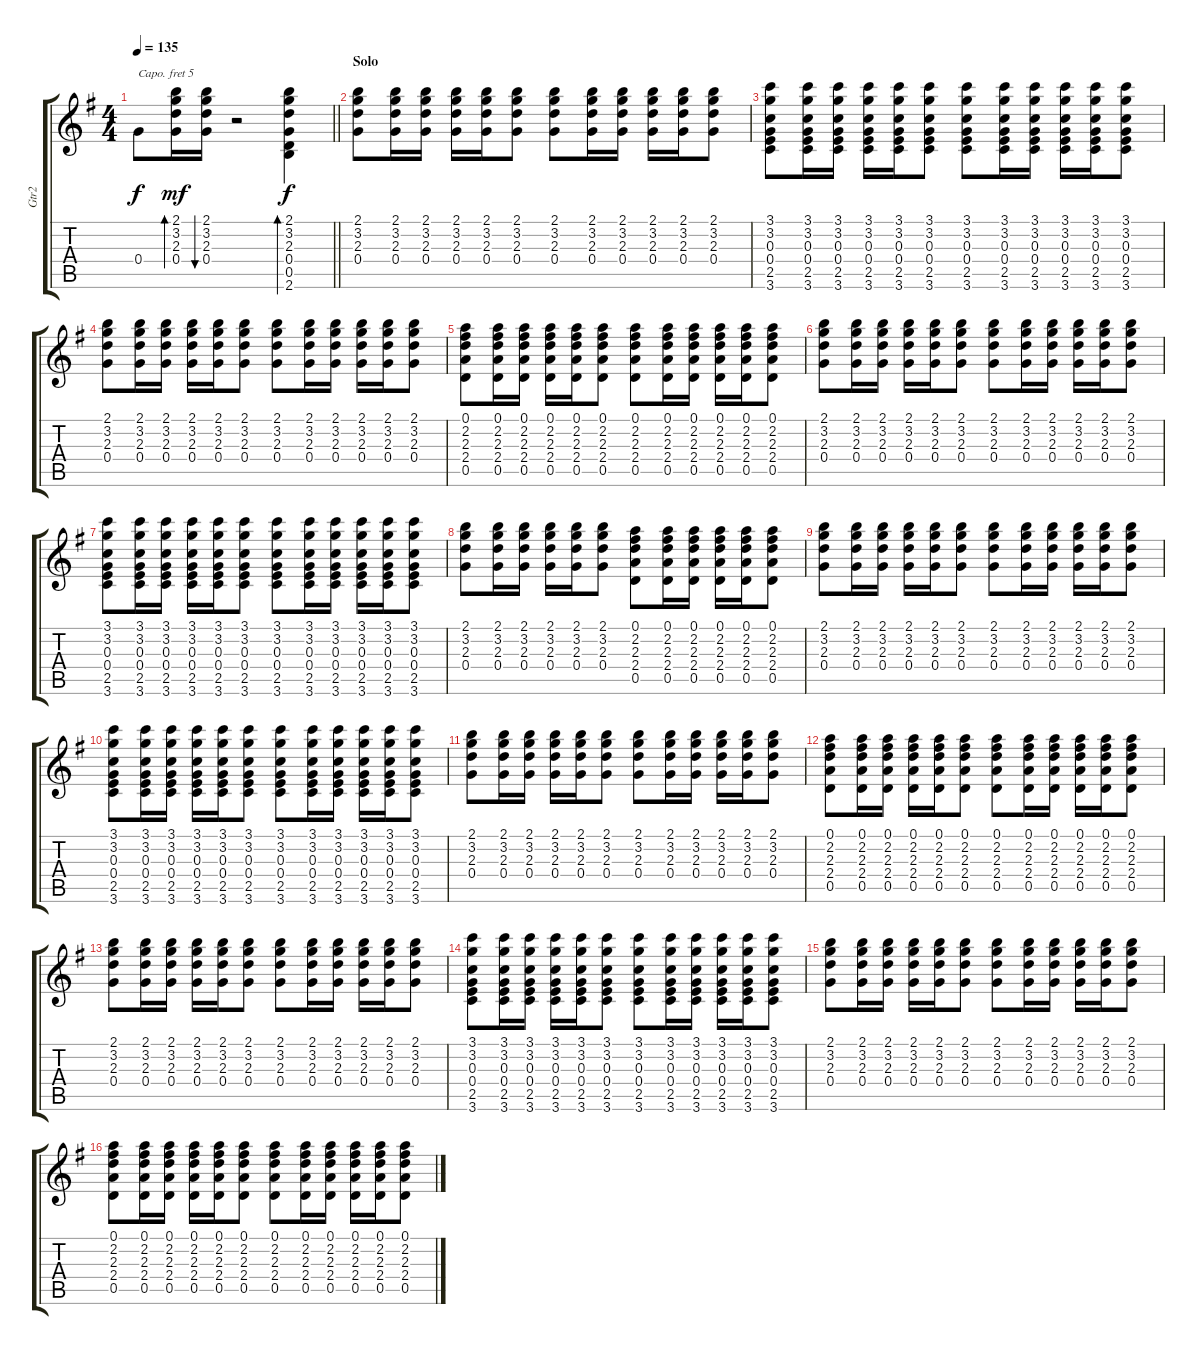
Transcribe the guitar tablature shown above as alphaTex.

\track ("Gtr2" "Gtr2") {instrument acousticguitarsteel}
\staff {score tabs}
\capo 5
\tuning (E4 B3 G3 D3 A2 E2) {hide}
\ts (4 4)
\tempo 135
\clef g2
\barLineRight lightlight
\ks g
0.4.8{dy f} (2.1 3.2 2.3 0.4).16{bd 30 dy mf} (2.1 3.2 2.3 0.4).16{bu 30} r.2 (2.1 3.2 2.3 0.4 0.5 2.6).4{bd 30 dy f} |
\section ("" "Solo")
(2.1 3.2 2.3 0.4).8 (2.1 3.2 2.3 0.4).16 (2.1 3.2 2.3 0.4).16 (2.1 3.2 2.3 0.4).16 (2.1 3.2 2.3 0.4).16 (2.1 3.2 2.3 0.4).8 (2.1 3.2 2.3 0.4).8 (2.1 3.2 2.3 0.4).16 (2.1 3.2 2.3 0.4).16 (2.1 3.2 2.3 0.4).16 (2.1 3.2 2.3 0.4).16 (2.1 3.2 2.3 0.4).8 |
(3.1 3.2 0.3 0.4 2.5 3.6).8 (3.1 3.2 0.3 0.4 2.5 3.6).16 (3.1 3.2 0.3 0.4 2.5 3.6).16 (3.1 3.2 0.3 0.4 2.5 3.6).16 (3.1 3.2 0.3 0.4 2.5 3.6).16 (3.1 3.2 0.3 0.4 2.5 3.6).8 (3.1 3.2 0.3 0.4 2.5 3.6).8 (3.1 3.2 0.3 0.4 2.5 3.6).16 (3.1 3.2 0.3 0.4 2.5 3.6).16 (3.1 3.2 0.3 0.4 2.5 3.6).16 (3.1 3.2 0.3 0.4 2.5 3.6).16 (3.1 3.2 0.3 0.4 2.5 3.6).8 |
(2.1 3.2 2.3 0.4).8 (2.1 3.2 2.3 0.4).16 (2.1 3.2 2.3 0.4).16 (2.1 3.2 2.3 0.4).16 (2.1 3.2 2.3 0.4).16 (2.1 3.2 2.3 0.4).8 (2.1 3.2 2.3 0.4).8 (2.1 3.2 2.3 0.4).16 (2.1 3.2 2.3 0.4).16 (2.1 3.2 2.3 0.4).16 (2.1 3.2 2.3 0.4).16 (2.1 3.2 2.3 0.4).8 |
(0.1 2.2 2.3 2.4 0.5).8 (0.1 2.2 2.3 2.4 0.5).16 (0.1 2.2 2.3 2.4 0.5).16 (0.1 2.2 2.3 2.4 0.5).16 (0.1 2.2 2.3 2.4 0.5).16 (0.1 2.2 2.3 2.4 0.5).8 (0.1 2.2 2.3 2.4 0.5).8 (0.1 2.2 2.3 2.4 0.5).16 (0.1 2.2 2.3 2.4 0.5).16 (0.1 2.2 2.3 2.4 0.5).16 (0.1 2.2 2.3 2.4 0.5).16 (0.1 2.2 2.3 2.4 0.5).8 |
(2.1 3.2 2.3 0.4).8 (2.1 3.2 2.3 0.4).16 (2.1 3.2 2.3 0.4).16 (2.1 3.2 2.3 0.4).16 (2.1 3.2 2.3 0.4).16 (2.1 3.2 2.3 0.4).8 (2.1 3.2 2.3 0.4).8 (2.1 3.2 2.3 0.4).16 (2.1 3.2 2.3 0.4).16 (2.1 3.2 2.3 0.4).16 (2.1 3.2 2.3 0.4).16 (2.1 3.2 2.3 0.4).8 |
(3.1 3.2 0.3 0.4 2.5 3.6).8 (3.1 3.2 0.3 0.4 2.5 3.6).16 (3.1 3.2 0.3 0.4 2.5 3.6).16 (3.1 3.2 0.3 0.4 2.5 3.6).16 (3.1 3.2 0.3 0.4 2.5 3.6).16 (3.1 3.2 0.3 0.4 2.5 3.6).8 (3.1 3.2 0.3 0.4 2.5 3.6).8 (3.1 3.2 0.3 0.4 2.5 3.6).16 (3.1 3.2 0.3 0.4 2.5 3.6).16 (3.1 3.2 0.3 0.4 2.5 3.6).16 (3.1 3.2 0.3 0.4 2.5 3.6).16 (3.1 3.2 0.3 0.4 2.5 3.6).8 |
(2.1 3.2 2.3 0.4).8 (2.1 3.2 2.3 0.4).16 (2.1 3.2 2.3 0.4).16 (2.1 3.2 2.3 0.4).16 (2.1 3.2 2.3 0.4).16 (2.1 3.2 2.3 0.4).8 (0.1 2.2 2.3 2.4 0.5).8 (0.1 2.2 2.3 2.4 0.5).16 (0.1 2.2 2.3 2.4 0.5).16 (0.1 2.2 2.3 2.4 0.5).16 (0.1 2.2 2.3 2.4 0.5).16 (0.1 2.2 2.3 2.4 0.5).8 |
(2.1 3.2 2.3 0.4).8 (2.1 3.2 2.3 0.4).16 (2.1 3.2 2.3 0.4).16 (2.1 3.2 2.3 0.4).16 (2.1 3.2 2.3 0.4).16 (2.1 3.2 2.3 0.4).8 (2.1 3.2 2.3 0.4).8 (2.1 3.2 2.3 0.4).16 (2.1 3.2 2.3 0.4).16 (2.1 3.2 2.3 0.4).16 (2.1 3.2 2.3 0.4).16 (2.1 3.2 2.3 0.4).8 |
(3.1 3.2 0.3 0.4 2.5 3.6).8 (3.1 3.2 0.3 0.4 2.5 3.6).16 (3.1 3.2 0.3 0.4 2.5 3.6).16 (3.1 3.2 0.3 0.4 2.5 3.6).16 (3.1 3.2 0.3 0.4 2.5 3.6).16 (3.1 3.2 0.3 0.4 2.5 3.6).8 (3.1 3.2 0.3 0.4 2.5 3.6).8 (3.1 3.2 0.3 0.4 2.5 3.6).16 (3.1 3.2 0.3 0.4 2.5 3.6).16 (3.1 3.2 0.3 0.4 2.5 3.6).16 (3.1 3.2 0.3 0.4 2.5 3.6).16 (3.1 3.2 0.3 0.4 2.5 3.6).8 |
(2.1 3.2 2.3 0.4).8 (2.1 3.2 2.3 0.4).16 (2.1 3.2 2.3 0.4).16 (2.1 3.2 2.3 0.4).16 (2.1 3.2 2.3 0.4).16 (2.1 3.2 2.3 0.4).8 (2.1 3.2 2.3 0.4).8 (2.1 3.2 2.3 0.4).16 (2.1 3.2 2.3 0.4).16 (2.1 3.2 2.3 0.4).16 (2.1 3.2 2.3 0.4).16 (2.1 3.2 2.3 0.4).8 |
(0.1 2.2 2.3 2.4 0.5).8 (0.1 2.2 2.3 2.4 0.5).16 (0.1 2.2 2.3 2.4 0.5).16 (0.1 2.2 2.3 2.4 0.5).16 (0.1 2.2 2.3 2.4 0.5).16 (0.1 2.2 2.3 2.4 0.5).8 (0.1 2.2 2.3 2.4 0.5).8 (0.1 2.2 2.3 2.4 0.5).16 (0.1 2.2 2.3 2.4 0.5).16 (0.1 2.2 2.3 2.4 0.5).16 (0.1 2.2 2.3 2.4 0.5).16 (0.1 2.2 2.3 2.4 0.5).8 |
(2.1 3.2 2.3 0.4).8 (2.1 3.2 2.3 0.4).16 (2.1 3.2 2.3 0.4).16 (2.1 3.2 2.3 0.4).16 (2.1 3.2 2.3 0.4).16 (2.1 3.2 2.3 0.4).8 (2.1 3.2 2.3 0.4).8 (2.1 3.2 2.3 0.4).16 (2.1 3.2 2.3 0.4).16 (2.1 3.2 2.3 0.4).16 (2.1 3.2 2.3 0.4).16 (2.1 3.2 2.3 0.4).8 |
(3.1 3.2 0.3 0.4 2.5 3.6).8 (3.1 3.2 0.3 0.4 2.5 3.6).16 (3.1 3.2 0.3 0.4 2.5 3.6).16 (3.1 3.2 0.3 0.4 2.5 3.6).16 (3.1 3.2 0.3 0.4 2.5 3.6).16 (3.1 3.2 0.3 0.4 2.5 3.6).8 (3.1 3.2 0.3 0.4 2.5 3.6).8 (3.1 3.2 0.3 0.4 2.5 3.6).16 (3.1 3.2 0.3 0.4 2.5 3.6).16 (3.1 3.2 0.3 0.4 2.5 3.6).16 (3.1 3.2 0.3 0.4 2.5 3.6).16 (3.1 3.2 0.3 0.4 2.5 3.6).8 |
(2.1 3.2 2.3 0.4).8 (2.1 3.2 2.3 0.4).16 (2.1 3.2 2.3 0.4).16 (2.1 3.2 2.3 0.4).16 (2.1 3.2 2.3 0.4).16 (2.1 3.2 2.3 0.4).8 (2.1 3.2 2.3 0.4).8 (2.1 3.2 2.3 0.4).16 (2.1 3.2 2.3 0.4).16 (2.1 3.2 2.3 0.4).16 (2.1 3.2 2.3 0.4).16 (2.1 3.2 2.3 0.4).8 |
(0.1 2.2 2.3 2.4 0.5).8 (0.1 2.2 2.3 2.4 0.5).16 (0.1 2.2 2.3 2.4 0.5).16 (0.1 2.2 2.3 2.4 0.5).16 (0.1 2.2 2.3 2.4 0.5).16 (0.1 2.2 2.3 2.4 0.5).8 (0.1 2.2 2.3 2.4 0.5).8 (0.1 2.2 2.3 2.4 0.5).16 (0.1 2.2 2.3 2.4 0.5).16 (0.1 2.2 2.3 2.4 0.5).16 (0.1 2.2 2.3 2.4 0.5).16 (0.1 2.2 2.3 2.4 0.5).8
